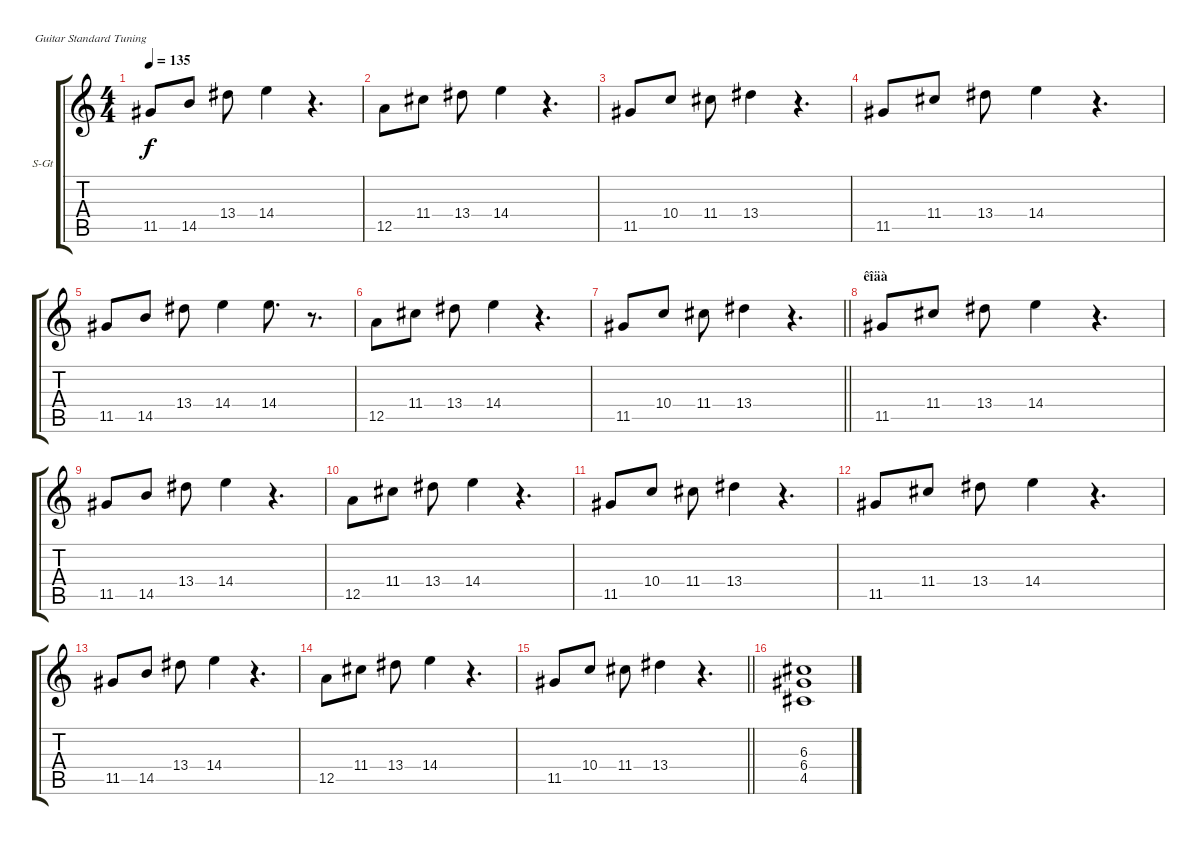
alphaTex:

\bracketExtendMode groupsimilarinstruments
\firstSystemTrackNameOrientation horizontal
\otherSystemsTrackNameOrientation horizontal
\track ("Äîðîæêà 8" "S-Gt") {instrument stringensemble1}
\staff {score tabs}
\tuning (E4 B3 G3 D3 A2 E2)
\displaytranspose 12
\ts (4 4)
\tempo 135
\clef g2
\ks c
11.5.8{dy f} 14.5.8 13.4.8 14.4.4 r.4{d} |
12.5.8 11.4.8 13.4.8 14.4.4 r.4{d} |
11.5.8 10.4.8 11.4.8 13.4.4 r.4{d} |
11.5.8 11.4.8 13.4.8 14.4.4 r.4{d} |
11.5.8 14.5.8 13.4.8 14.4.4 14.4.8{d} r.8{d} |
12.5.8 11.4.8 13.4.8 14.4.4 r.4{d} |
\barLineRight lightlight
11.5.8 10.4.8 11.4.8 13.4.4 r.4{d} |
\section ("" "êîäà")
11.5.8 11.4.8 13.4.8 14.4.4 r.4{d} |
11.5.8 14.5.8 13.4.8 14.4.4 r.4{d} |
12.5.8 11.4.8 13.4.8 14.4.4 r.4{d} |
11.5.8 10.4.8 11.4.8 13.4.4 r.4{d} |
11.5.8 11.4.8 13.4.8 14.4.4 r.4{d} |
11.5.8 14.5.8 13.4.8 14.4.4 r.4{d} |
12.5.8 11.4.8 13.4.8 14.4.4 r.4{d} |
\barLineRight lightlight
11.5.8 10.4.8 11.4.8 13.4.4 r.4{d} |
(6.3 6.4 4.5).1
